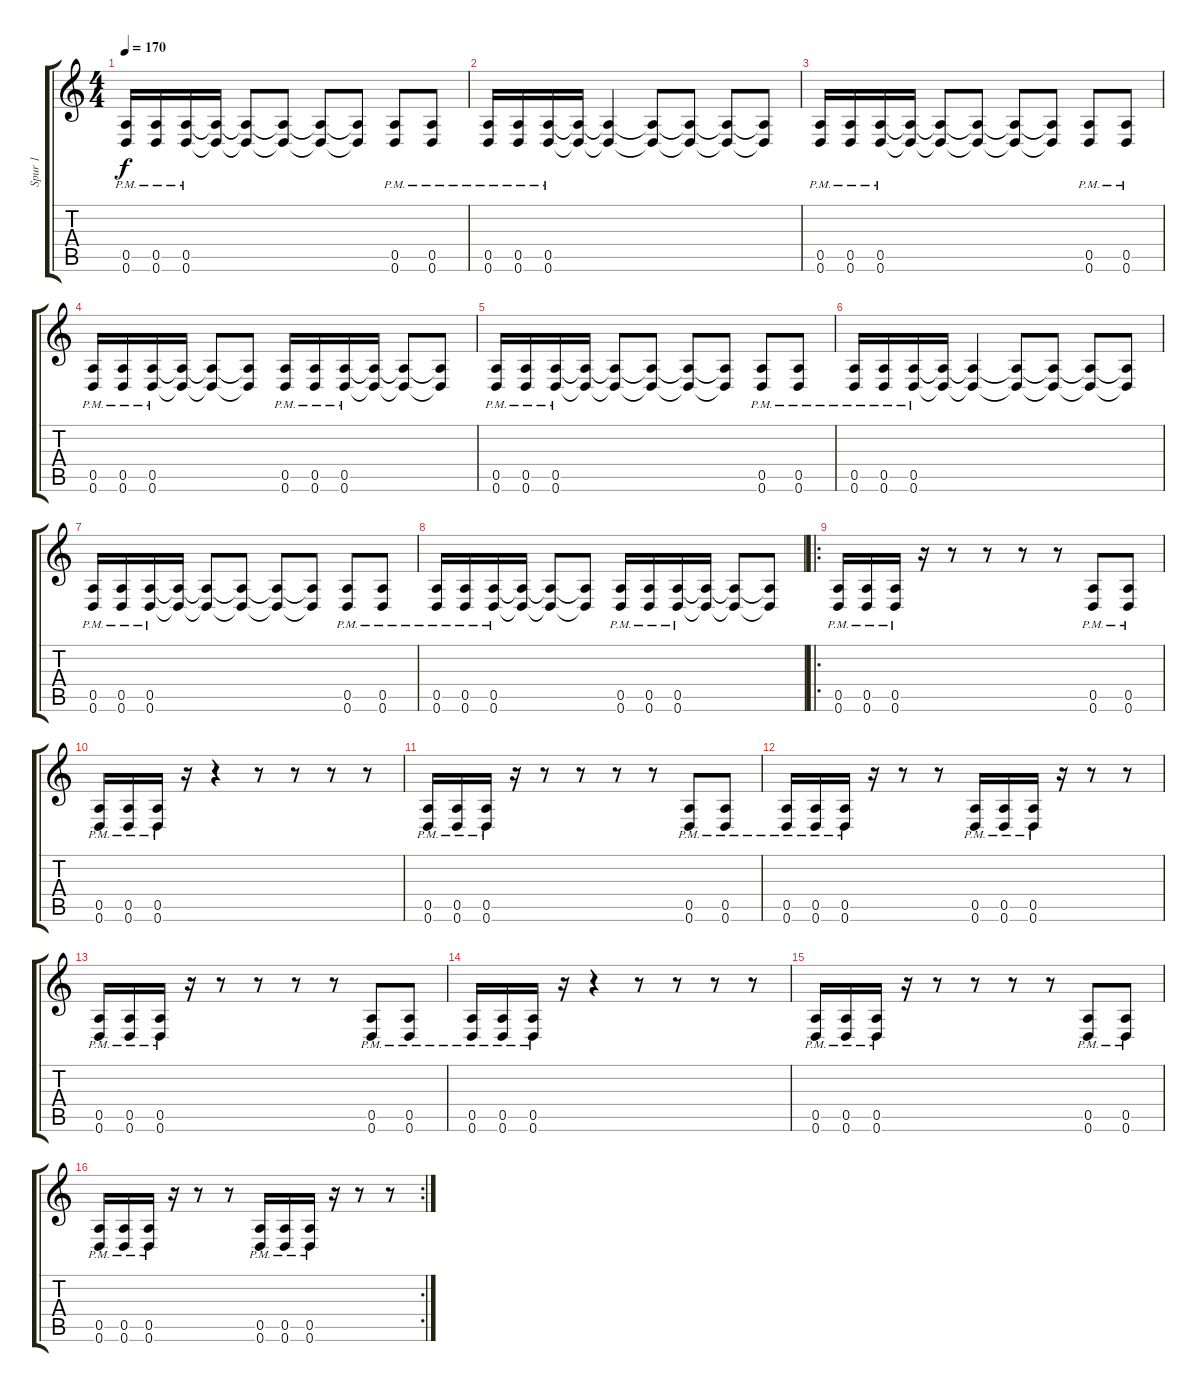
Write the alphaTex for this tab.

\track ("Spur 1" "Spur 1") {instrument distortionguitar}
\staff {score tabs}
\tuning (E4 B3 G3 D3 A2 D2) {hide}
\ts (4 4)
\tempo 170
\clef g2
\ks c
(0.5{pm} 0.6{pm}).16{dy f} (0.5{pm} 0.6{pm}).16 (0.5{pm} 0.6{pm}).16 (0.5{t} 0.6{t}).16 (0.5{t} 0.6{t}).8 (0.5{t} 0.6{t}).8 (0.5{t} 0.6{t}).8 (0.5{t} 0.6{t}).8 (0.5{pm} 0.6{pm}).8 (0.5{pm} 0.6{pm}).8 |
(0.5{pm} 0.6{pm}).16 (0.5{pm} 0.6{pm}).16 (0.5{pm} 0.6{pm}).16 (0.5{t} 0.6{t}).16 (0.5{t} 0.6{t}).4 (0.5{t} 0.6{t}).8 (0.5{t} 0.6{t}).8 (0.5{t} 0.6{t}).8 (0.5{t} 0.6{t}).8 |
(0.5{pm} 0.6{pm}).16 (0.5{pm} 0.6{pm}).16 (0.5{pm} 0.6{pm}).16 (0.5{t} 0.6{t}).16 (0.5{t} 0.6{t}).8 (0.5{t} 0.6{t}).8 (0.5{t} 0.6{t}).8 (0.5{t} 0.6{t}).8 (0.5{pm} 0.6{pm}).8 (0.5{pm} 0.6{pm}).8 |
(0.5{pm} 0.6{pm}).16 (0.5{pm} 0.6{pm}).16 (0.5{pm} 0.6{pm}).16 (0.5{t} 0.6{t}).16 (0.5{t} 0.6{t}).8 (0.5{t} 0.6{t}).8 (0.5{pm} 0.6{pm}).16 (0.5{pm} 0.6{pm}).16 (0.5{pm} 0.6{pm}).16 (0.5{t} 0.6{t}).16 (0.5{t} 0.6{t}).8 (0.5{t} 0.6{t}).8 |
(0.5{pm} 0.6{pm}).16 (0.5{pm} 0.6{pm}).16 (0.5{pm} 0.6{pm}).16 (0.5{t} 0.6{t}).16 (0.5{t} 0.6{t}).8 (0.5{t} 0.6{t}).8 (0.5{t} 0.6{t}).8 (0.5{t} 0.6{t}).8 (0.5{pm} 0.6{pm}).8 (0.5{pm} 0.6{pm}).8 |
(0.5{pm} 0.6{pm}).16 (0.5{pm} 0.6{pm}).16 (0.5{pm} 0.6{pm}).16 (0.5{t} 0.6{t}).16 (0.5{t} 0.6{t}).4 (0.5{t} 0.6{t}).8 (0.5{t} 0.6{t}).8 (0.5{t} 0.6{t}).8 (0.5{t} 0.6{t}).8 |
(0.5{pm} 0.6{pm}).16 (0.5{pm} 0.6{pm}).16 (0.5{pm} 0.6{pm}).16 (0.5{t} 0.6{t}).16 (0.5{t} 0.6{t}).8 (0.5{t} 0.6{t}).8 (0.5{t} 0.6{t}).8 (0.5{t} 0.6{t}).8 (0.5{pm} 0.6{pm}).8 (0.5{pm} 0.6{pm}).8 |
(0.5{pm} 0.6{pm}).16 (0.5{pm} 0.6{pm}).16 (0.5{pm} 0.6{pm}).16 (0.5{t} 0.6{t}).16 (0.5{t} 0.6{t}).8 (0.5{t} 0.6{t}).8 (0.5{pm} 0.6{pm}).16 (0.5{pm} 0.6{pm}).16 (0.5{pm} 0.6{pm}).16 (0.5{t} 0.6{t}).16 (0.5{t} 0.6{t}).8 (0.5{t} 0.6{t}).8 |
\ro
(0.5{pm} 0.6{pm}).16 (0.5{pm} 0.6{pm}).16 (0.5{pm} 0.6{pm}).16 r.16 r.8 r.8 r.8 r.8 (0.5{pm} 0.6{pm}).8 (0.5{pm} 0.6{pm}).8 |
(0.5{pm} 0.6{pm}).16 (0.5{pm} 0.6{pm}).16 (0.5{pm} 0.6{pm}).16 r.16 r.4 r.8 r.8 r.8 r.8 |
(0.5{pm} 0.6{pm}).16 (0.5{pm} 0.6{pm}).16 (0.5{pm} 0.6{pm}).16 r.16 r.8 r.8 r.8 r.8 (0.5{pm} 0.6{pm}).8 (0.5{pm} 0.6{pm}).8 |
(0.5{pm} 0.6{pm}).16 (0.5{pm} 0.6{pm}).16 (0.5{pm} 0.6{pm}).16 r.16 r.8 r.8 (0.5{pm} 0.6{pm}).16 (0.5{pm} 0.6{pm}).16 (0.5{pm} 0.6{pm}).16 r.16 r.8 r.8 |
(0.5{pm} 0.6{pm}).16 (0.5{pm} 0.6{pm}).16 (0.5{pm} 0.6{pm}).16 r.16 r.8 r.8 r.8 r.8 (0.5{pm} 0.6{pm}).8 (0.5{pm} 0.6{pm}).8 |
(0.5{pm} 0.6{pm}).16 (0.5{pm} 0.6{pm}).16 (0.5{pm} 0.6{pm}).16 r.16 r.4 r.8 r.8 r.8 r.8 |
(0.5{pm} 0.6{pm}).16 (0.5{pm} 0.6{pm}).16 (0.5{pm} 0.6{pm}).16 r.16 r.8 r.8 r.8 r.8 (0.5{pm} 0.6{pm}).8 (0.5{pm} 0.6{pm}).8 |
\rc 2
(0.5{pm} 0.6{pm}).16 (0.5{pm} 0.6{pm}).16 (0.5{pm} 0.6{pm}).16 r.16 r.8 r.8 (0.5{pm} 0.6{pm}).16 (0.5{pm} 0.6{pm}).16 (0.5{pm} 0.6{pm}).16 r.16 r.8 r.8
